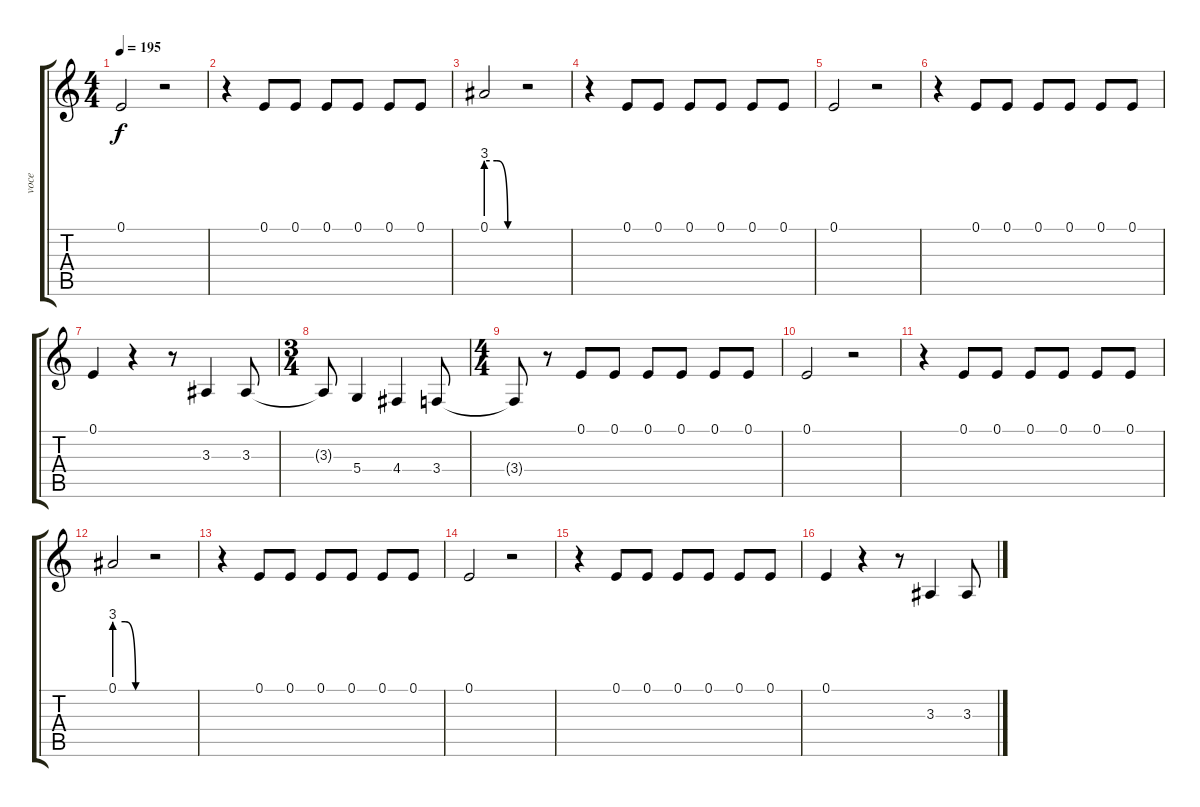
\track ("voce" "voce") {instrument baritonesax}
\staff {score tabs}
\tuning (E4 B3 G3 D3 A2 E2) {hide}
\ts (4 4)
\tempo 195
\clef g2
\ks c
0.1.2{dy f} r.2 |
r.4 0.1.8 0.1.8 0.1.8 0.1.8 0.1.8 0.1.8 |
0.1{be (custom 0 12 20 12 40 0 60 0)}.2 r.2 |
r.4 0.1.8 0.1.8 0.1.8 0.1.8 0.1.8 0.1.8 |
0.1.2 r.2 |
r.4 0.1.8 0.1.8 0.1.8 0.1.8 0.1.8 0.1.8 |
0.1.4 r.4 r.8 3.3.4 3.3.8 |
\ts (3 4)
3.3{t}.8 5.4.4 4.4.4 3.4.8 |
\ts (4 4)
3.4{t}.8 r.8 0.1.8 0.1.8 0.1.8 0.1.8 0.1.8 0.1.8 |
0.1.2 r.2 |
r.4 0.1.8 0.1.8 0.1.8 0.1.8 0.1.8 0.1.8 |
0.1{be (custom 0 12 20 12 40 0 60 0)}.2 r.2 |
r.4 0.1.8 0.1.8 0.1.8 0.1.8 0.1.8 0.1.8 |
0.1.2 r.2 |
r.4 0.1.8 0.1.8 0.1.8 0.1.8 0.1.8 0.1.8 |
0.1.4 r.4 r.8 3.3.4 3.3.8
